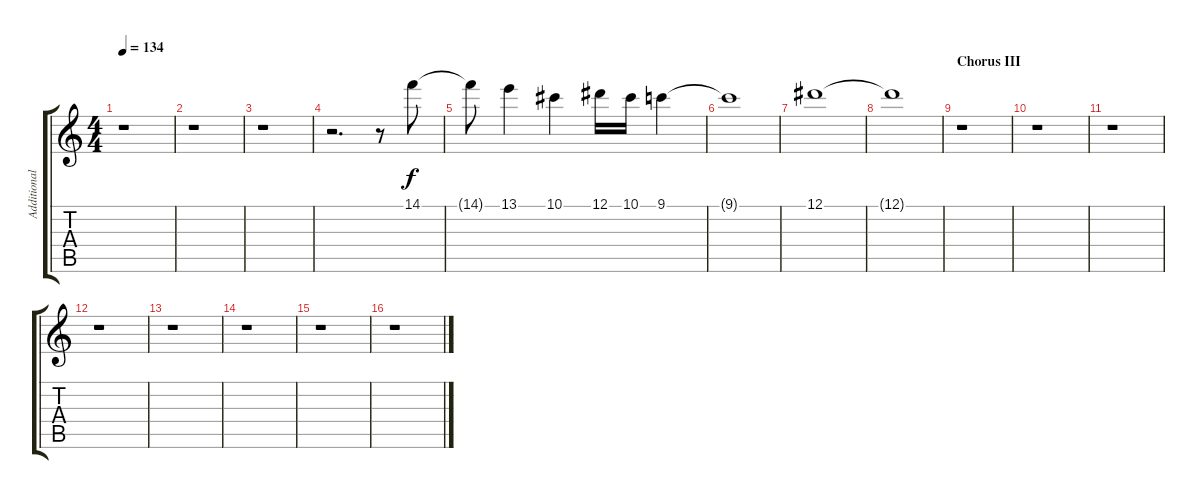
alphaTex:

\track ("Additional Guitars" "Additional") {instrument distortionguitar}
\staff {score tabs}
\tuning (Eb4 Bb3 Gb3 Db3 Ab2 Eb2) {hide}
\ts (4 4)
\tempo 134
\clef g2
\ks c
r.1{dy f} |
r.1 |
r.1 |
r.2{d} r.8 14.1.8{volume 10 instrument lead2sawtooth} |
14.1{t}.8 13.1.4 10.1.4 12.1.16 10.1.16 9.1.4 |
9.1{t}.1 |
12.1.1 |
12.1{t}.1 |
\section ("" "Chorus III")
r.1 |
r.1 |
r.1 |
r.1 |
r.1 |
r.1 |
r.1 |
r.1
